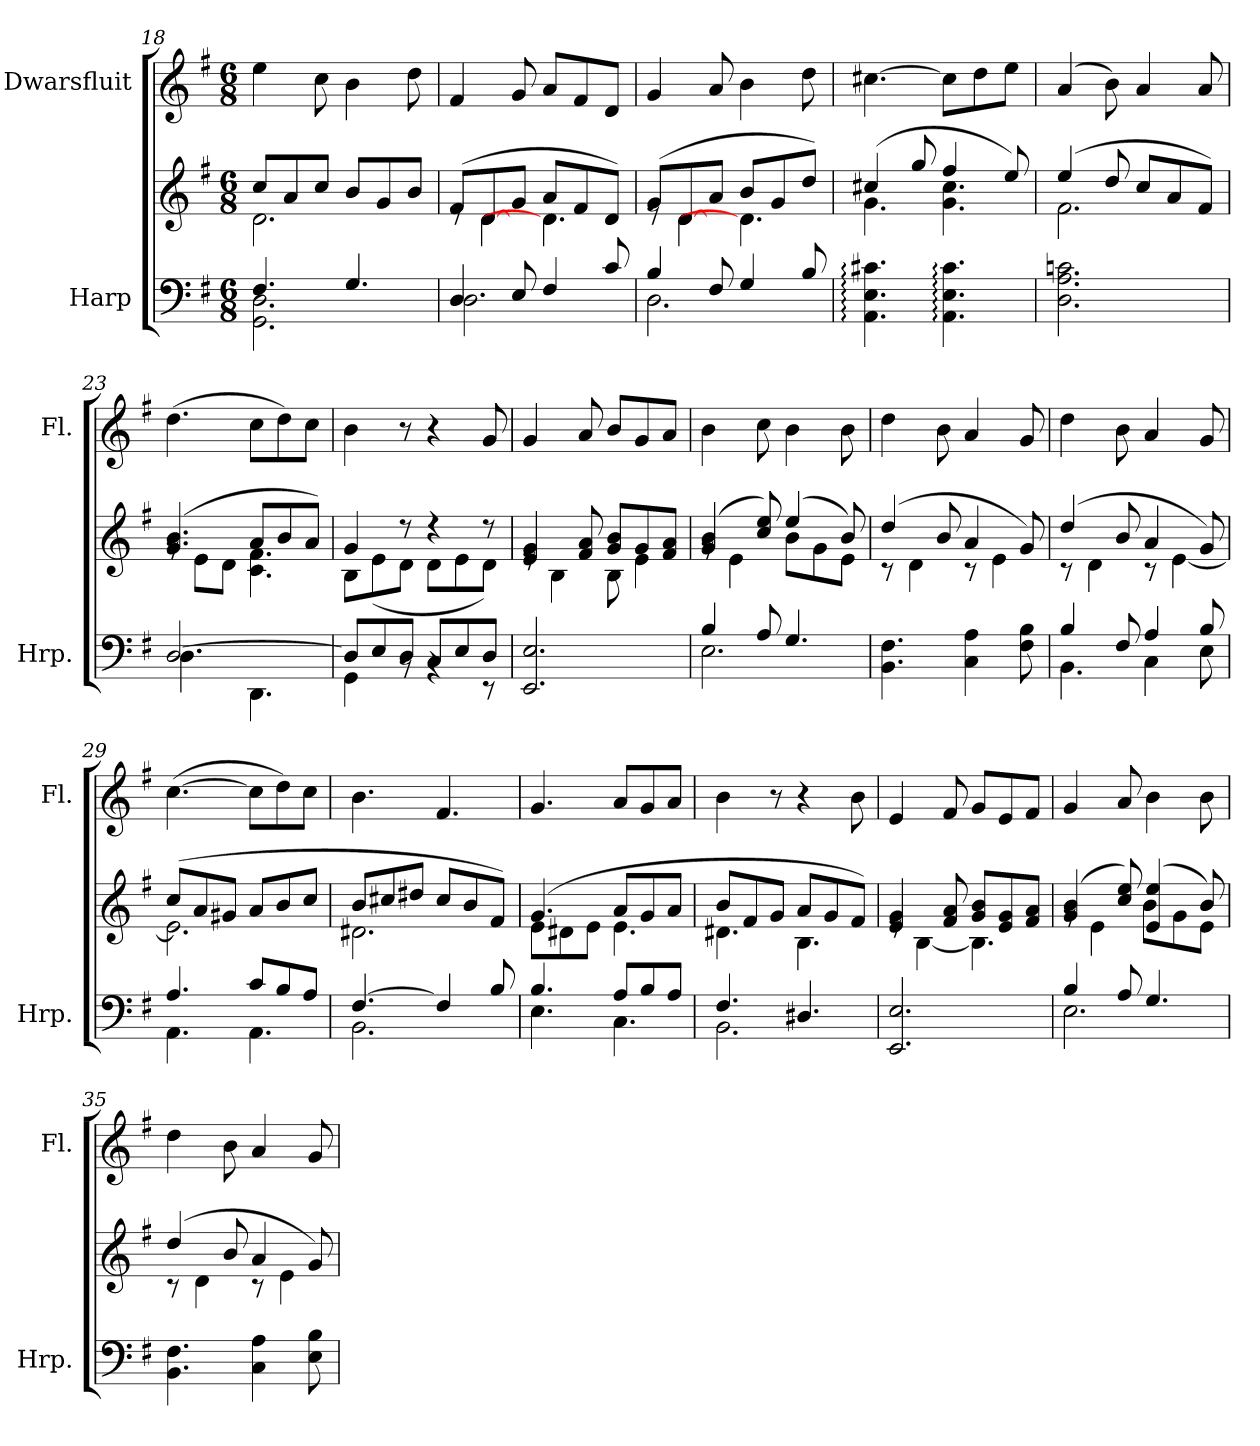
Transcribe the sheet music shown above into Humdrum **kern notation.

**kern	**kern	**kern
*part2	*part2	*part1
*staff3	*staff2	*staff1
*I"Harp	*	*I"Dwarsfluit
*I'Hrp.	*	*I'Fl.
!!LO:LB:g=z
*clefF4	*clefG2	*clefG2
*k[f#]	*k[f#]	*k[f#]
*M6/8	*M6/8	*M6/8
=18	=18	=18
*^	*^	*
4.F#/	2.GG\ 2.D\	8cc/L	2.d\	4ee\
.	.	8a/	.	.
.	.	8cc/J	.	8cc\
4.G/	.	8b/L	.	4b\
.	.	8g/	.	.
.	.	8b/J	.	8dd\
=19	=19	=19	=19	=19
4D/	2.D\	(8f#/L	8re	4f#/
.	.	[8d/	4d\	.
8E/	.	8g/J	.	8g/
4F#/	.	8a/L	4.d\]	8a/L
.	.	8f#/	.	8f#/
8c/	.	8d/J)	.	8d/J
=20	=20	=20	=20	=20
4B/	2.D\	(8g/L	8re	4g/
.	.	[8d/	4d\	.
8F#/	.	8a/J	.	8a/
4G/	.	8b/L	4.d\]	4b\
.	.	8g/	.	.
8B/	.	8dd/J)	.	8dd\
*v	*v	*	*	*
=21	=21	=21	=21
4.AA\: 4.E\: 4.c#X\:	(4cc#X/	4.g\	[4.cc#X\
.	8gg/	.	.
4.AA\: 4.E\: 4.c#\:	4ff#/	4.g\ 4.cc#\	8cc#\L]
.	.	.	8dd\
.	8ee/)	.	8ee\J
=22	=22	=22	=22
*^	*	*	*
2.ryy	2.D\ 2.A\ 2.cn\	(4ee/	2.f#\	(4a/
.	.	8dd/	.	8b\)
.	.	8cc/L	.	4a/
.	.	8a/	.	.
.	.	8f#/J)	.	8a/
!!LO:LB:g=z
=23	=23	=23	=23	=23
[2.D/	4.D\	(4.g/ 4.b/	8rg	(4.dd\
.	.	.	8e\L	.
.	.	.	8d\J	.
.	4.DD\	8a/L	4.c\ 4.f#\	8cc\L
.	.	8b/	.	8dd\)
.	.	8a/J)	.	8cc\J
=24	=24	=24	=24	=24
8D/L]	4GG\	4g/	8B\L	4b\
8E/	.	.	(>8e\	.
8D/J	8rBB	8r	8d\J	8r
8C/L	4rBB	4r	8d\L	4r
8E/	.	.	8e\	.
8D/J	8r	8r	8d\J)	8g/
*v	*v	*	*	*
=25	=25	=25	=25
2.EE/ 2.E/	4e/ 4g/	8re	4g/
.	.	4B\	.
.	8f#/ 8a/	.	8a/
.	8g/ 8b/L	8B\	8b/L
.	8g/	4e\	8g/
.	8f#/ 8a/J	.	8a/J
=26	=26	=26	=26
*^	*	*	*
2.E\	4B/	(4g/ 4b/	8rg	4b\
.	.	.	4e\	.
.	8A/	8cc/ 8ee/)	.	8cc\
.	4.G/	(4ee/	8b\L	4b\
.	.	.	8g\	.
.	.	8b/)	8e\J	8b\
*v	*v	*	*	*
=27	=27	=27	=27
4.BB\ 4.F#\	(4dd/	8r	4dd\
.	.	4d\	.
.	8b/	.	8b\
4C\ 4A\	4a/	8r	4a/
.	.	4e\	.
8F#\ 8B\	8g/)	.	8g/
!!LO:PB:g=z
=28	=28	=28	=28
*^	*	*	*
4B/	4.BB\	(4dd/	8r	4dd\
.	.	.	4d\	.
8F#/	.	8b/	.	8b\
4A/	4C\	4a/	8r	4a/
.	.	.	[4e\	.
8B/	8E\	8g/)	.	8g/
=29	=29	=29	=29	=29
4.A/	4.AA\	(8cc/L	2.e\]	([4.cc\
.	.	8a/	.	.
.	.	8g#X/J	.	.
8c/L	4.AA\	8a/L	.	8cc\L]
8B/	.	8b/	.	8dd\)
8A/J	.	8cc/J	.	8cc\J
=30	=30	=30	=30	=30
[4.F#/	2.BB\	8b/L	2.d#X\	4.b\
.	.	8cc#X/	.	.
.	.	8dd#X/J	.	.
4F#/]	.	8cc#/L	.	4.f#/
.	.	8b/	.	.
8B/	.	8f#/J)	.	.
=31	=31	=31	=31	=31
4.B/	4.E\	(4.g/	8e\L	4.g/
.	.	.	8d#X\	.
.	.	.	8e\J	.
8A/L	4.C\	8a/L	4.e\	8a/L
8B/	.	8g/	.	8g/
8A/J	.	8a/J	.	8a/J
!!LO:LB:g=z
=32	=32	=32	=32	=32
4.F#/	2.BB\	8b/L	4.d#X\	4b\
.	.	8f#/	.	.
.	.	8g/J	.	8r
4.D#X/	.	8a/L	4.B\	4r
.	.	8g/	.	.
.	.	8f#/J)	.	8b\
*v	*v	*	*	*
=33	=33	=33	=33
2.EE/ 2.E/	4e/ 4g/	8re	4e/
.	.	[4B\	.
.	8f#/ 8a/	.	8f#/
.	8g/ 8b/L	4.B\]	8g/L
.	8e/ 8g/	.	8e/
.	8f#/ 8a/J	.	8f#/J
=34	=34	=34	=34
*^	*	*	*
4B/	2.E\	(4g/ 4b/	8rg	4g/
.	.	.	4e\	.
8A/	.	8cc/ 8ee/)	.	8a/
4.G/	.	(4e/ 4ee/	8b\L	4b\
.	.	.	8g\	.
.	.	8b/)	8e\J	8b\
*v	*v	*	*	*
=35	=35	=35	=35
4.BB\ 4.F#\	(4dd/	8r	4dd\
.	.	4d\	.
.	8b/	.	8b\
4C\ 4A\	4a/	8r	4a/
.	.	4e\	.
8E\ 8B\	8g/)	.	8g/
*	*v	*v	*
=	=	=
*-	*-	*-
